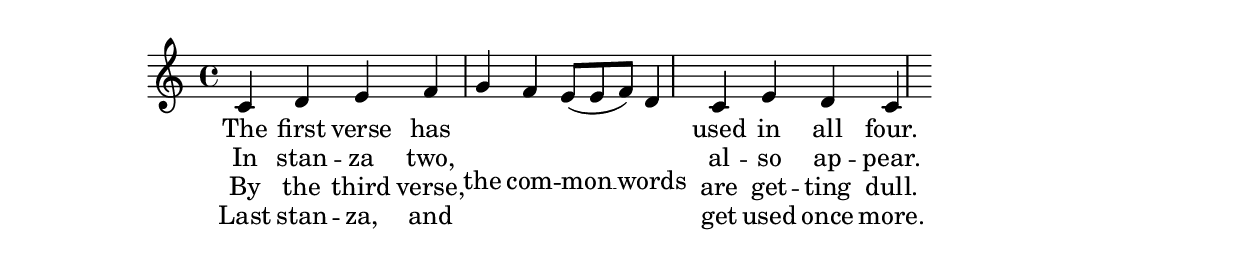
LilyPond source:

%% Do not edit this file; it is auto-generated from LSR http://lsr.dsi.unimi.it
%% This file is in the public domain.
\version "2.12.0"

\header {
  lsrtags = "vocal-music"

  texidoc = "
In a vocal piece where there are several (two,four or more) lines of
lyrics, and common lyrics for all voices at some point, these common
lyrics may be vertically centered regardingly, as shown in the
following example:

"
  doctitle = "Vertically centered common lyrics"
} % begin verbatim

\include "english.ly"
leftbrace = \markup { \override #'(font-encoding . fetaBraces) \lookup #"brace240" }
rightbrace = \markup { \rotate #180 \leftbrace }

dropLyrics =
{
    \override LyricText #'extra-offset = #'(0 . -5)
    \override LyricHyphen #'extra-offset = #'(0 . -5)
    \override LyricExtender #'extra-offset = #'(0 . -5)
}

raiseLyrics =
{
    \revert LyricText #'extra-offset
    \revert LyricHyphen #'extra-offset
    \revert LyricExtender #'extra-offset
}

skipFour = \repeat unfold 4 { \skip 8 }

lyricsA = \lyricmode { The first verse has \dropLyrics the com -- mon
__ words \raiseLyrics used in all four. }
lyricsB = \lyricmode { In stan -- za two, \skipFour al -- so ap -- pear. }
lyricsC = \lyricmode { By the third verse, \skipFour are get -- ting dull. }
lyricsD = \lyricmode { Last stan -- za, and \skipFour get used once more. }

melody = \relative c' { c4 d e f g f e8( e f) d4 c e d c }

\score
{
        <<
                \new Voice = m \melody
                \new Lyrics \lyricsto m \lyricsA
                \new Lyrics \lyricsto m \lyricsB
                \new Lyrics \lyricsto m \lyricsC
                \new Lyrics \lyricsto m \lyricsD
        >>
}
